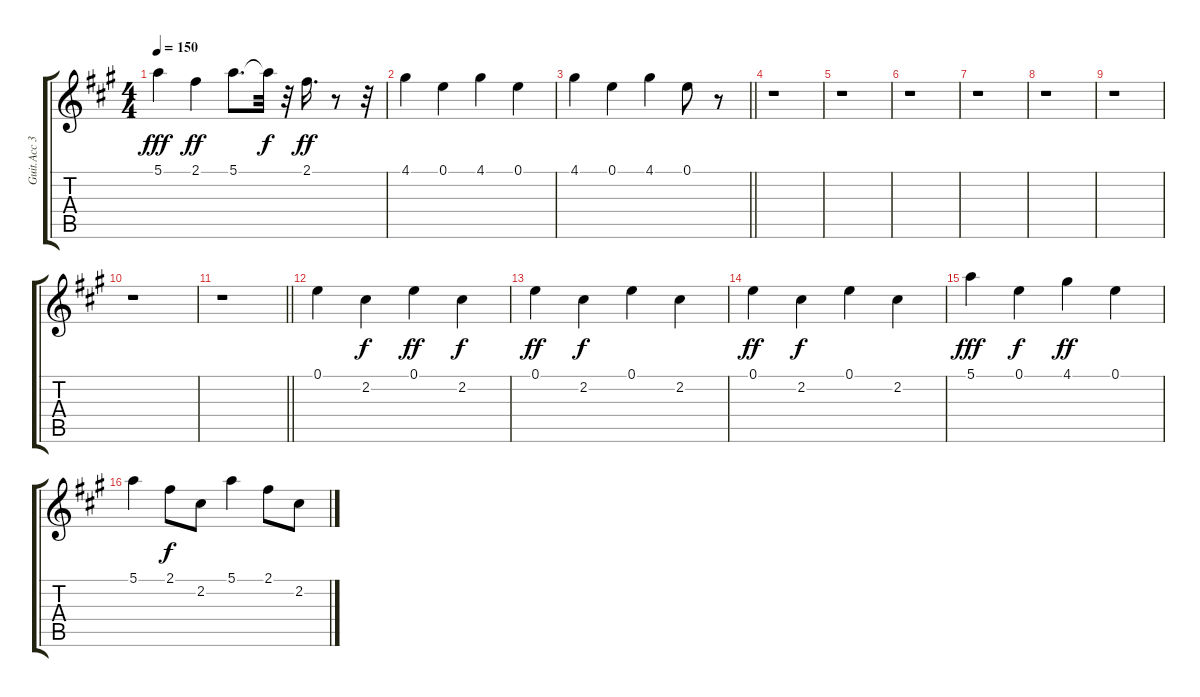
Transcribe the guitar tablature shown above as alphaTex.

\track ("Guit.Acc 3" "Guit.Acc 3") {instrument acousticguitarsteel}
\staff {score tabs}
\tuning (E4 B3 G3 D3 A2 E2) {hide}
\ts (4 4)
\tempo 150
\clef g2
\ks a
5.1.4{dy fff} 2.1.4{dy ff} 5.1.8{d} 5.1{t}.32{dy f} r.32 2.1.16{d dy ff} r.8 r.32 |
4.1.4 0.1.4 4.1.4 0.1.4 |
\barLineRight lightlight
4.1.4 0.1.4 4.1.4 0.1.8 r.8 |
r.1 |
r.1 |
r.1 |
r.1 |
r.1 |
r.1 |
r.1 |
\barLineRight lightlight
r.1 |
0.1.4 2.2.4{dy f} 0.1.4{dy ff} 2.2.4{dy f} |
0.1.4{dy ff} 2.2.4{dy f} 0.1.4 2.2.4 |
0.1.4{dy ff} 2.2.4{dy f} 0.1.4 2.2.4 |
5.1.4{dy fff} 0.1.4{dy f} 4.1.4{dy ff} 0.1.4 |
5.1.4 2.1.8{dy f} 2.2.8 5.1.4 2.1.8 2.2.8
